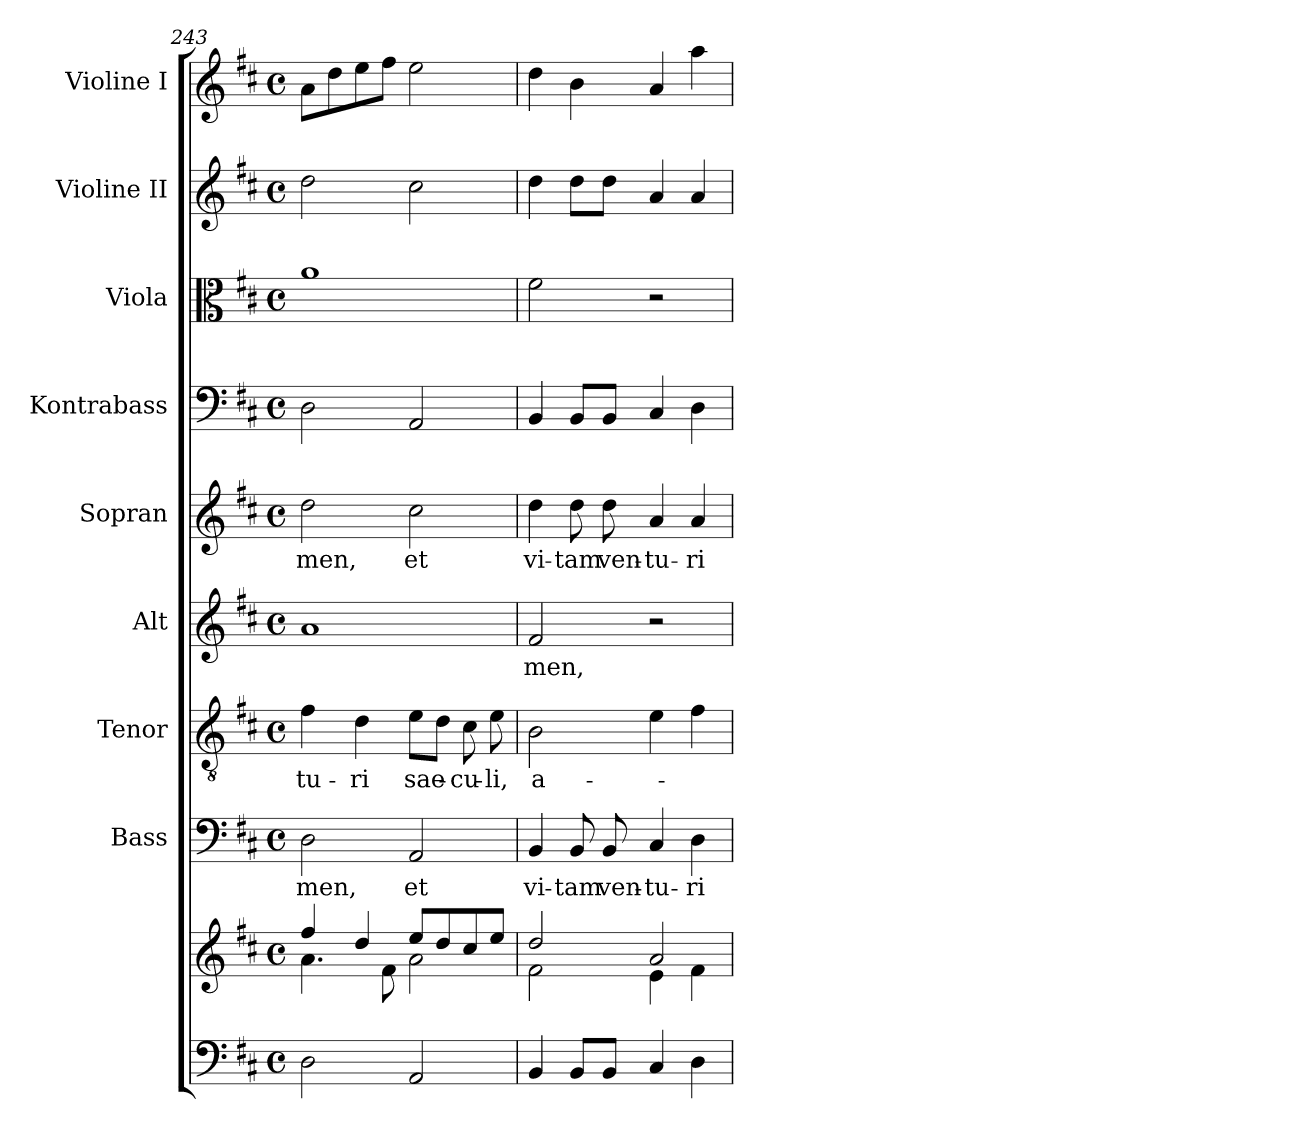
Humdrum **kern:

**kern	**kern	**kern	**text	**kern	**text	**kern	**text	**kern	**text	**kern	**kern	**kern	**kern
*part9	*part9	*part8	*part8	*part7	*part7	*part6	*part6	*part5	*part5	*part4	*part3	*part2	*part1
*staff10	*staff9	*staff8	*staff8	*staff7	*staff7	*staff6	*staff6	*staff5	*staff5	*staff4	*staff3	*staff2	*staff1
*	*	*I"Bass	*	*I"Tenor	*	*I"Alt	*	*I"Sopran	*	*I"Kontrabass	*I"Viola	*I"Violine II	*I"Violine I
*	*	*I'B.	*	*I'T.	*	*I'A.	*	*I'S.	*	*I'Kb.	*I'Vla.	*I'Vl. II	*I'Vl. I
*clefF4	*clefG2	*clefF4	*	*clefGv2	*	*clefG2	*	*clefG2	*	*clefF4	*clefC3	*clefG2	*clefG2
*	*	*	*	*	*	*	*	*	*	*ITrd7c12	*	*	*
*k[f#c#]	*k[f#c#]	*k[f#c#]	*	*k[f#c#]	*	*k[f#c#]	*	*k[f#c#]	*	*k[f#c#]	*k[f#c#]	*k[f#c#]	*k[f#c#]
*D:	*D:	*D:	*	*D:	*	*D:	*	*D:	*	*D:	*D:	*D:	*D:
*M4/4	*M4/4	*M4/4	*	*M4/4	*	*M4/4	*	*M4/4	*	*M4/4	*M4/4	*M4/4	*M4/4
*met(c)	*met(c)	*met(c)	*	*met(c)	*	*met(c)	*	*met(c)	*	*met(c)	*met(c)	*met(c)	*met(c)
=243	=243	=243	=243	=243	=243	=243	=243	=243	=243	=243	=243	=243	=243
*	*^	*	*	*	*	*	*	*	*	*	*	*	*
!	!	!	!	!LO:LY:b	!	!LO:LY:b	!	!	!	!LO:LY:b	!	!	!	!
2D\	4ff#/	4.a\	2D\	-men,	4f#\	-tu-	1a	.	2dd\	-men,	2DD\	1a	2dd\	8a\L
.	.	.	.	.	.	.	.	.	.	.	.	.	.	8dd\
!	!	!	!	!	!	!LO:LY:b	!	!	!	!	!	!	!	!
.	4dd/	.	.	.	4d\	-ri	.	.	.	.	.	.	.	8ee\
.	.	8f#\	.	.	.	.	.	.	.	.	.	.	.	8ff#\J
!	!	!	!	!LO:LY:b	!	!LO:LY:b	!	!	!	!LO:LY:b	!	!	!	!
2AA/	8ee/L	2a\	2AA/	et	8e\L	sae-	.	.	2cc#\	et	2AAA/	.	2cc#\	2ee\
.	8dd/	.	.	.	8d\J	.	.	.	.	.	.	.	.	.
!	!	!	!	!	!	!LO:LY:b	!	!	!	!	!	!	!	!
.	8cc#/	.	.	.	8c#\	-cu-	.	.	.	.	.	.	.	.
!	!	!	!	!	!	!LO:LY:b	!	!	!	!	!	!	!	!
.	8ee/J	.	.	.	8e\	-li,	.	.	.	.	.	.	.	.
=244	=244	=244	=244	=244	=244	=244	=244	=244	=244	=244	=244	=244	=244	=244
!	!	!	!	!LO:LY:b	!	!LO:LY:b	!	!LO:LY:b	!	!LO:LY:b	!	!	!	!
4BB/	2dd/	2f#\	4BB/	vi-	2B\	a-	2f#/	-men,	4dd\	vi-	4BBB/	2f#\	4dd\	4dd\
!	!	!	!	!LO:LY:b	!	!	!	!	!	!LO:LY:b	!	!	!	!
8BB/L	.	.	8BB/	-tam	.	.	.	.	8dd\	-tam	8BBB/L	.	8dd\L	4b\
!	!	!	!	!LO:LY:b	!	!	!	!	!	!LO:LY:b	!	!	!	!
8BB/J	.	.	8BB/	ven-	.	.	.	.	8dd\	ven-	8BBB/J	.	8dd\J	.
!	!	!	!	!LO:LY:b	!	!	!	!	!	!LO:LY:b	!	!	!	!
4C#/	2a/	4e\	4C#/	-tu-	4e\	.	2r	.	4a/	-tu-	4CC#/	2r	4a/	4a/
!	!	!	!	!LO:LY:b	!	!	!	!	!	!LO:LY:b	!	!	!	!
4D\	.	4f#\	4D\	-ri	4f#\	.	.	.	4a/	-ri	4DD\	.	4a/	4aa\
*	*v	*v	*	*	*	*	*	*	*	*	*	*	*	*
=	=	=	=	=	=	=	=	=	=	=	=	=	=
*-	*-	*-	*-	*-	*-	*-	*-	*-	*-	*-	*-	*-	*-
